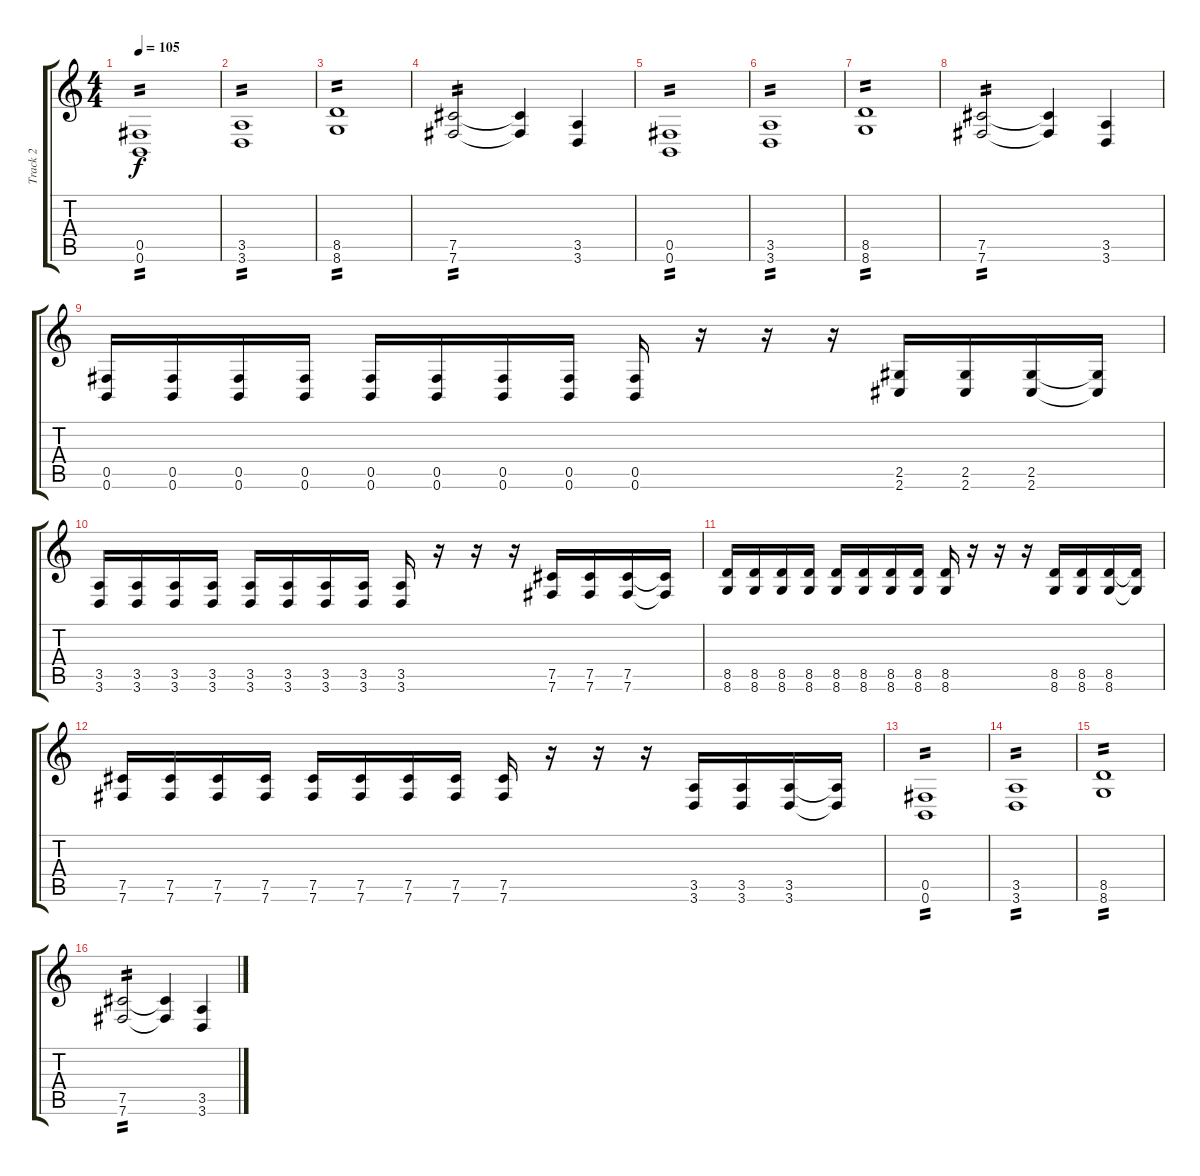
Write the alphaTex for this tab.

\track ("Track 2" "Track 2") {instrument distortionguitar}
\staff {score tabs}
\tuning (Db4 Ab3 E3 B2 Gb2 B1) {hide}
\ts (4 4)
\tempo 105
\clef g2
\ks c
(0.5 0.6).1{tp 2 dy f} |
(3.5 3.6).1{tp 2} |
(8.5 8.6).1{tp 2} |
(7.5 7.6).2{tp 2} (7.5{t} 7.6{t}).4 (3.5 3.6).4 |
(0.5 0.6).1{tp 2} |
(3.5 3.6).1{tp 2} |
(8.5 8.6).1{tp 2} |
(7.5 7.6).2{tp 2} (7.5{t} 7.6{t}).4 (3.5 3.6).4 |
(0.5 0.6).16 (0.5 0.6).16 (0.5 0.6).16 (0.5 0.6).16 (0.5 0.6).16 (0.5 0.6).16 (0.5 0.6).16 (0.5 0.6).16 (0.5 0.6).16 r.16 r.16 r.16 (2.5 2.6).16 (2.5 2.6).16 (2.5 2.6).16 (2.5{t} 2.6{t}).16 |
(3.5 3.6).16 (3.5 3.6).16 (3.5 3.6).16 (3.5 3.6).16 (3.5 3.6).16 (3.5 3.6).16 (3.5 3.6).16 (3.5 3.6).16 (3.5 3.6).16 r.16 r.16 r.16 (7.5 7.6).16 (7.5 7.6).16 (7.5 7.6).16 (7.5{t} 7.6{t}).16 |
(8.5 8.6).16 (8.5 8.6).16 (8.5 8.6).16 (8.5 8.6).16 (8.5 8.6).16 (8.5 8.6).16 (8.5 8.6).16 (8.5 8.6).16 (8.5 8.6).16 r.16 r.16 r.16 (8.5 8.6).16 (8.5 8.6).16 (8.5 8.6).16 (8.5{t} 8.6{t}).16 |
(7.5 7.6).16 (7.5 7.6).16 (7.5 7.6).16 (7.5 7.6).16 (7.5 7.6).16 (7.5 7.6).16 (7.5 7.6).16 (7.5 7.6).16 (7.5 7.6).16 r.16 r.16 r.16 (3.5 3.6).16 (3.5 3.6).16 (3.5 3.6).16 (3.5{t} 3.6{t}).16 |
(0.5 0.6).1{tp 2} |
(3.5 3.6).1{tp 2} |
(8.5 8.6).1{tp 2} |
(7.5 7.6).2{tp 2} (7.5{t} 7.6{t}).4 (3.5 3.6).4
